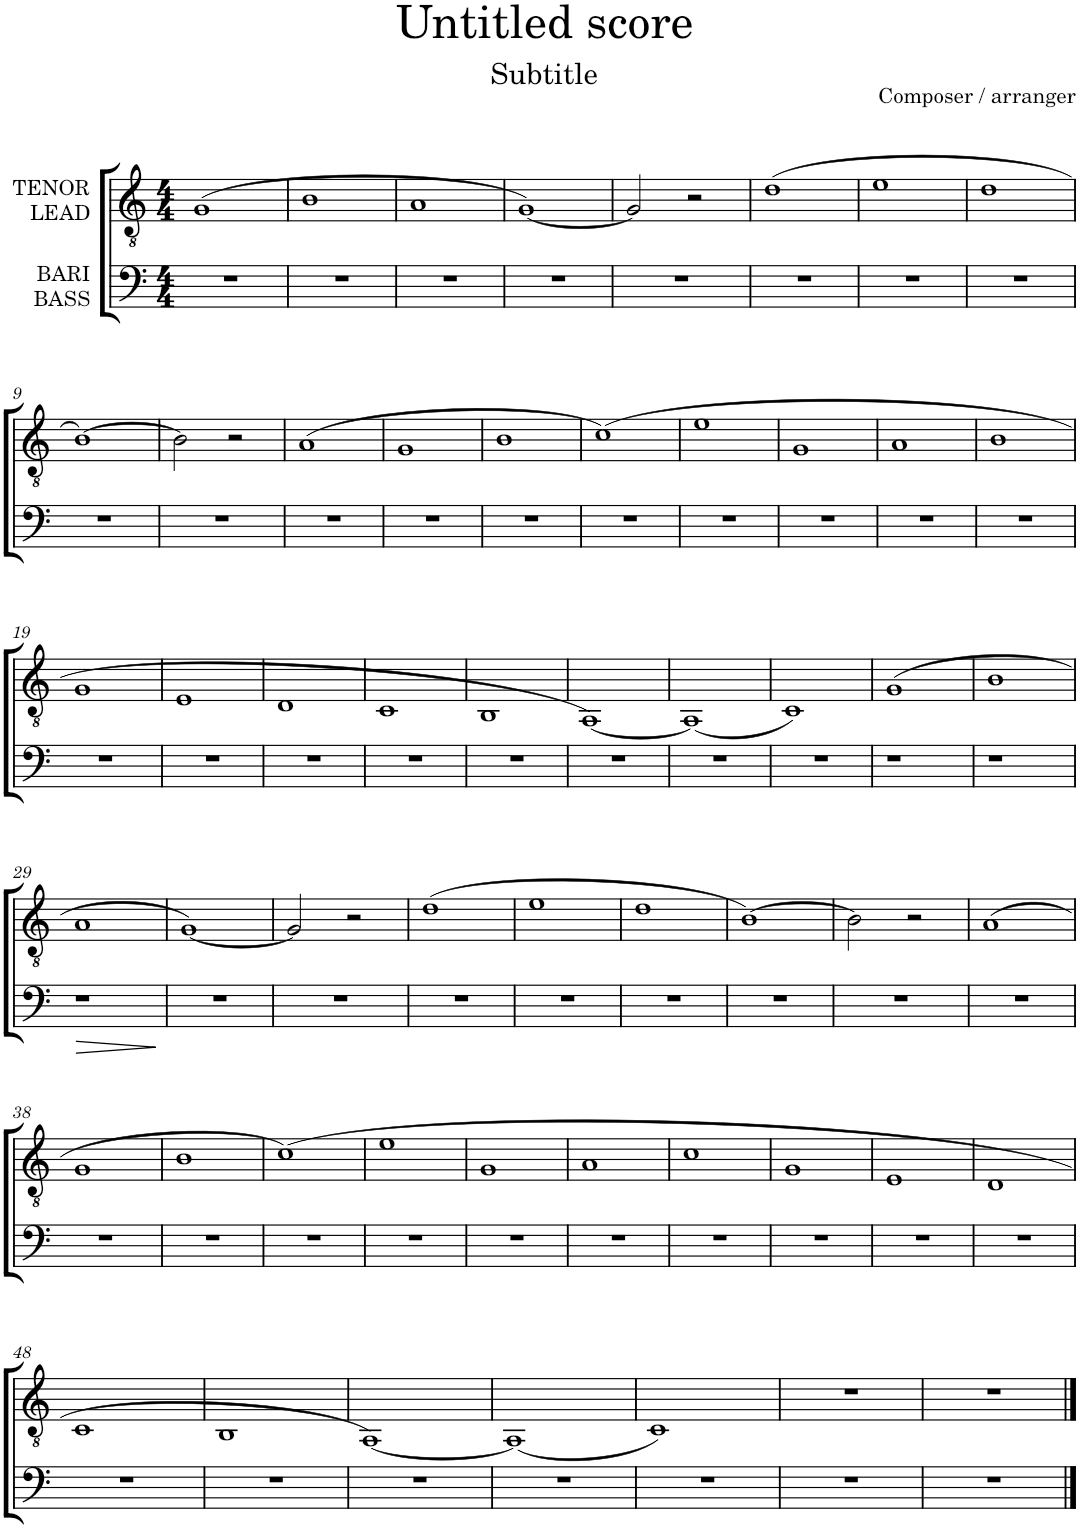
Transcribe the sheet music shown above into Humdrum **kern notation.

**kern	**dynam	**kern
*part2	*part2	*part1
*staff2	*staff2	*staff1
*I"BARI BASS	*	*I"TENOR LEAD
*clefF4	*	*clefGv2
*k[]	*	*k[]
*M4/4	*	*M4/4
=1	=1	=1
1r	.	(1G
=2	=2	=2
1r	.	1B
=3	=3	=3
1r	.	1A
=4	=4	=4
1r	.	[1G)
=5	=5	=5
1r	.	2G/]
.	.	2r
=6	=6	=6
1r	.	(1d
=7	=7	=7
1r	.	1e
=8	=8	=8
1r	.	1d
!!LO:LB:g=z
=9	=9	=9
1r	.	[1B)
=10	=10	=10
1r	.	2B\]
.	.	2r
=11	=11	=11
1r	.	(1A
=12	=12	=12
1r	.	1G
=13	=13	=13
1r	.	1B
=14	=14	=14
1r	.	(1c)
=15	=15	=15
1r	.	1e
=16	=16	=16
1r	.	1G
=17	=17	=17
1r	.	1A
=18	=18	=18
1r	.	1B
!!LO:LB:g=z
=19	=19	=19
1r	.	1G
=20	=20	=20
1r	.	1E
=21	=21	=21
1r	.	1D
=22	=22	=22
1r	.	1C
=23	=23	=23
1r	.	1BB
=24	=24	=24
1r	.	[1AA)
=25	=25	=25
1r	.	(1AA]
=26	=26	=26
1r	.	1C)
=27	=27	=27
1r	.	(1G
=28	=28	=28
1r	.	1B
!!LO:LB:g=z
=29	=29	=29
!	!LO:HP:b	!
1r	>	1A
.	]	.
=30	=30	=30
1r	.	[1G)
=31	=31	=31
1r	.	2G/]
.	.	2r
=32	=32	=32
1r	.	(1d
=33	=33	=33
1r	.	1e
=34	=34	=34
1r	.	1d
=35	=35	=35
1r	.	[1B)
=36	=36	=36
1r	.	2B\]
.	.	2r
=37	=37	=37
1r	.	(1A
!!LO:LB:g=z
=38	=38	=38
1r	.	1G
=39	=39	=39
1r	.	1B
=40	=40	=40
1r	.	(1c)
=41	=41	=41
1r	.	1e
=42	=42	=42
1r	.	1G
=43	=43	=43
1r	.	1A
=44	=44	=44
1r	.	1c
=45	=45	=45
1r	.	1G
=46	=46	=46
1r	.	1E
=47	=47	=47
1r	.	1D
!!LO:LB:g=z
=48	=48	=48
1r	.	1C
=49	=49	=49
1r	.	1BB
=50	=50	=50
1r	.	[1AA)
=51	=51	=51
1r	.	(1AA]
=52	=52	=52
1r	.	1C)
=53	=53	=53
1r	.	1r
=54	=54	=54
1r	.	1r
==	==	==
*-	*-	*-
